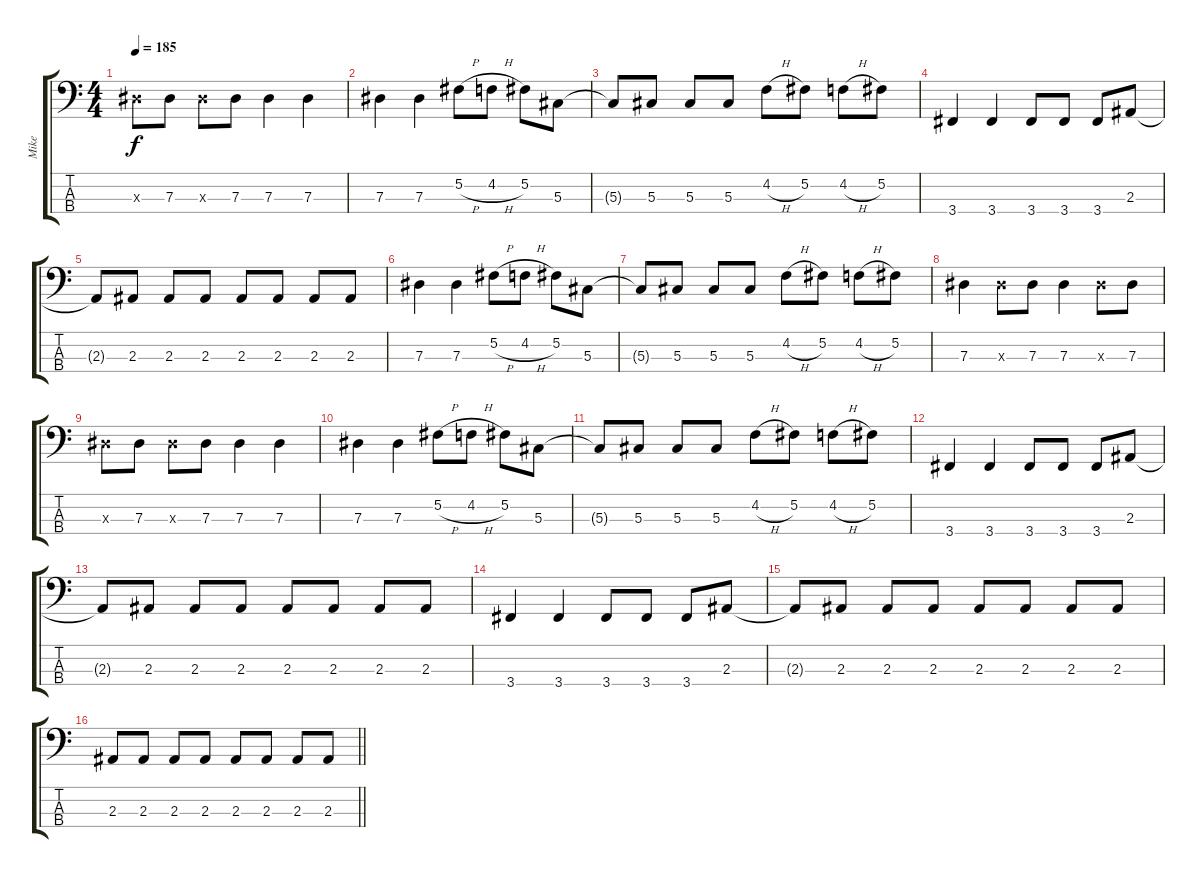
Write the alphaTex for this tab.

\track ("Mike" "Mike") {instrument electricbasspick}
\staff {score tabs}
\tuning (Gb2 Db2 Ab1 Eb1) {hide}
\ts (4 4)
\tempo 185
\clef f4
\ks c
7.3{x}.8{dy f} 7.3.8 7.3{x}.8 7.3.8 7.3.4 7.3.4 |
7.3.4 7.3.4 5.2{h}.8 4.2{h}.8 5.2.8 5.3.8 |
5.3{t}.8 5.3.8 5.3.8 5.3.8 4.2{h}.8 5.2.8 4.2{h}.8 5.2.8 |
3.4.4 3.4.4 3.4.8 3.4.8 3.4.8 2.3.8 |
2.3{t}.8 2.3.8 2.3.8 2.3.8 2.3.8 2.3.8 2.3.8 2.3.8 |
7.3.4 7.3.4 5.2{h}.8 4.2{h}.8 5.2.8 5.3.8 |
5.3{t}.8 5.3.8 5.3.8 5.3.8 4.2{h}.8 5.2.8 4.2{h}.8 5.2.8 |
7.3.4 7.3{x}.8 7.3.8 7.3.4 7.3{x}.8 7.3.8 |
7.3{x}.8 7.3.8 7.3{x}.8 7.3.8 7.3.4 7.3.4 |
7.3.4 7.3.4 5.2{h}.8 4.2{h}.8 5.2.8 5.3.8 |
5.3{t}.8 5.3.8 5.3.8 5.3.8 4.2{h}.8 5.2.8 4.2{h}.8 5.2.8 |
3.4.4 3.4.4 3.4.8 3.4.8 3.4.8 2.3.8 |
2.3{t}.8 2.3.8 2.3.8 2.3.8 2.3.8 2.3.8 2.3.8 2.3.8 |
3.4.4 3.4.4 3.4.8 3.4.8 3.4.8 2.3.8 |
2.3{t}.8 2.3.8 2.3.8 2.3.8 2.3.8 2.3.8 2.3.8 2.3.8 |
\barLineRight lightlight
2.3.8 2.3.8 2.3.8 2.3.8 2.3.8 2.3.8 2.3.8 2.3.8
